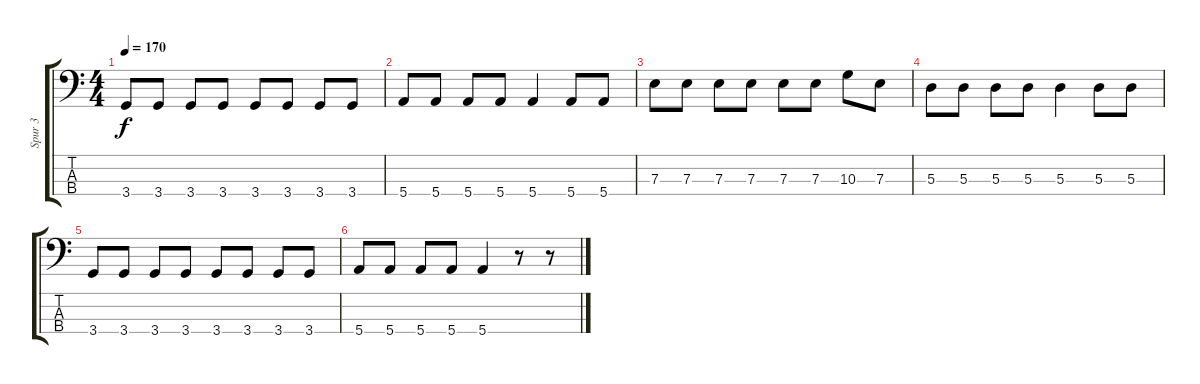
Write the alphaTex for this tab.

\track ("Spur 3" "Spur 3") {instrument electricbasspick}
\staff {score tabs}
\tuning (G2 D2 A1 E1) {hide}
\ts (4 4)
\tempo 170
\clef f4
\ks c
3.4.8{dy f} 3.4.8 3.4.8 3.4.8 3.4.8 3.4.8 3.4.8 3.4.8 |
5.4.8 5.4.8 5.4.8 5.4.8 5.4.4 5.4.8 5.4.8 |
7.3.8 7.3.8 7.3.8 7.3.8 7.3.8 7.3.8 10.3.8 7.3.8 |
5.3.8 5.3.8 5.3.8 5.3.8 5.3.4 5.3.8 5.3.8 |
3.4.8 3.4.8 3.4.8 3.4.8 3.4.8 3.4.8 3.4.8 3.4.8 |
5.4.8 5.4.8 5.4.8 5.4.8 5.4.4 r.8 r.8
